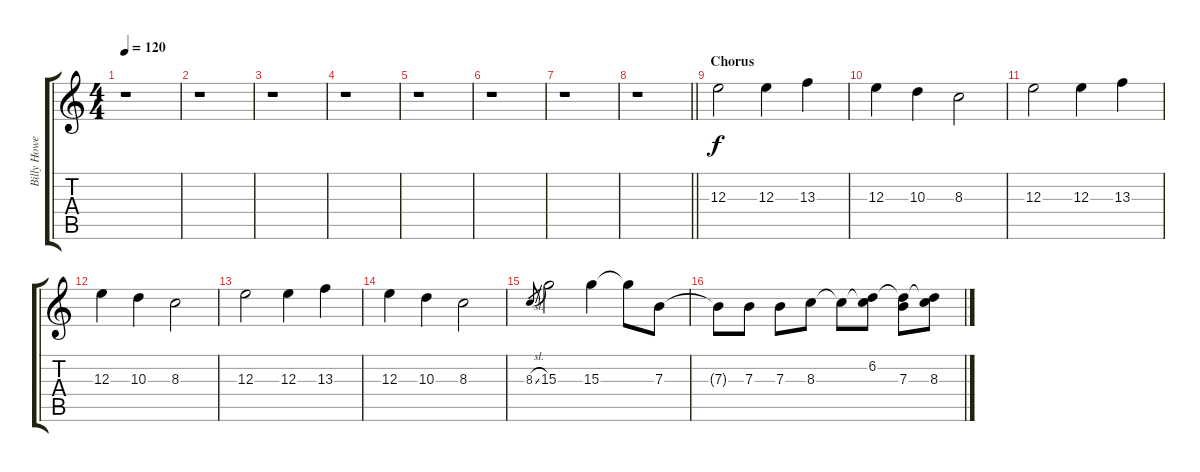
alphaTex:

\track ("Billy Howerdel (Lead Guitar I)" "Billy Howe") {instrument electricguitarjazz}
\staff {score tabs}
\tuning (Db4 Ab3 E3 B2 Gb2 Db2) {hide}
\ts (4 4)
\tempo 120
\clef g2
\ks c
r.1{dy f} |
r.1 |
r.1 |
r.1 |
r.1 |
r.1 |
r.1 |
\barLineRight lightlight
r.1 |
\section ("" "Chorus")
12.3.2{instrument distortionguitar} 12.3.4 13.3.4 |
12.3.4 10.3.4 8.3.2 |
12.3.2 12.3.4 13.3.4 |
12.3.4 10.3.4 8.3.2 |
12.3.2 12.3.4 13.3.4 |
12.3.4 10.3.4 8.3.2 |
8.3{sl}.8{gr} 15.3.2 15.3.4 15.3{t}.8 7.3.8 |
7.3{t}.8 7.3.8 7.3.8 8.3.8 8.3{t}.8 (6.2 8.3{t}).8 (6.2{t} 7.3).8 (6.2{t} 8.3).8
